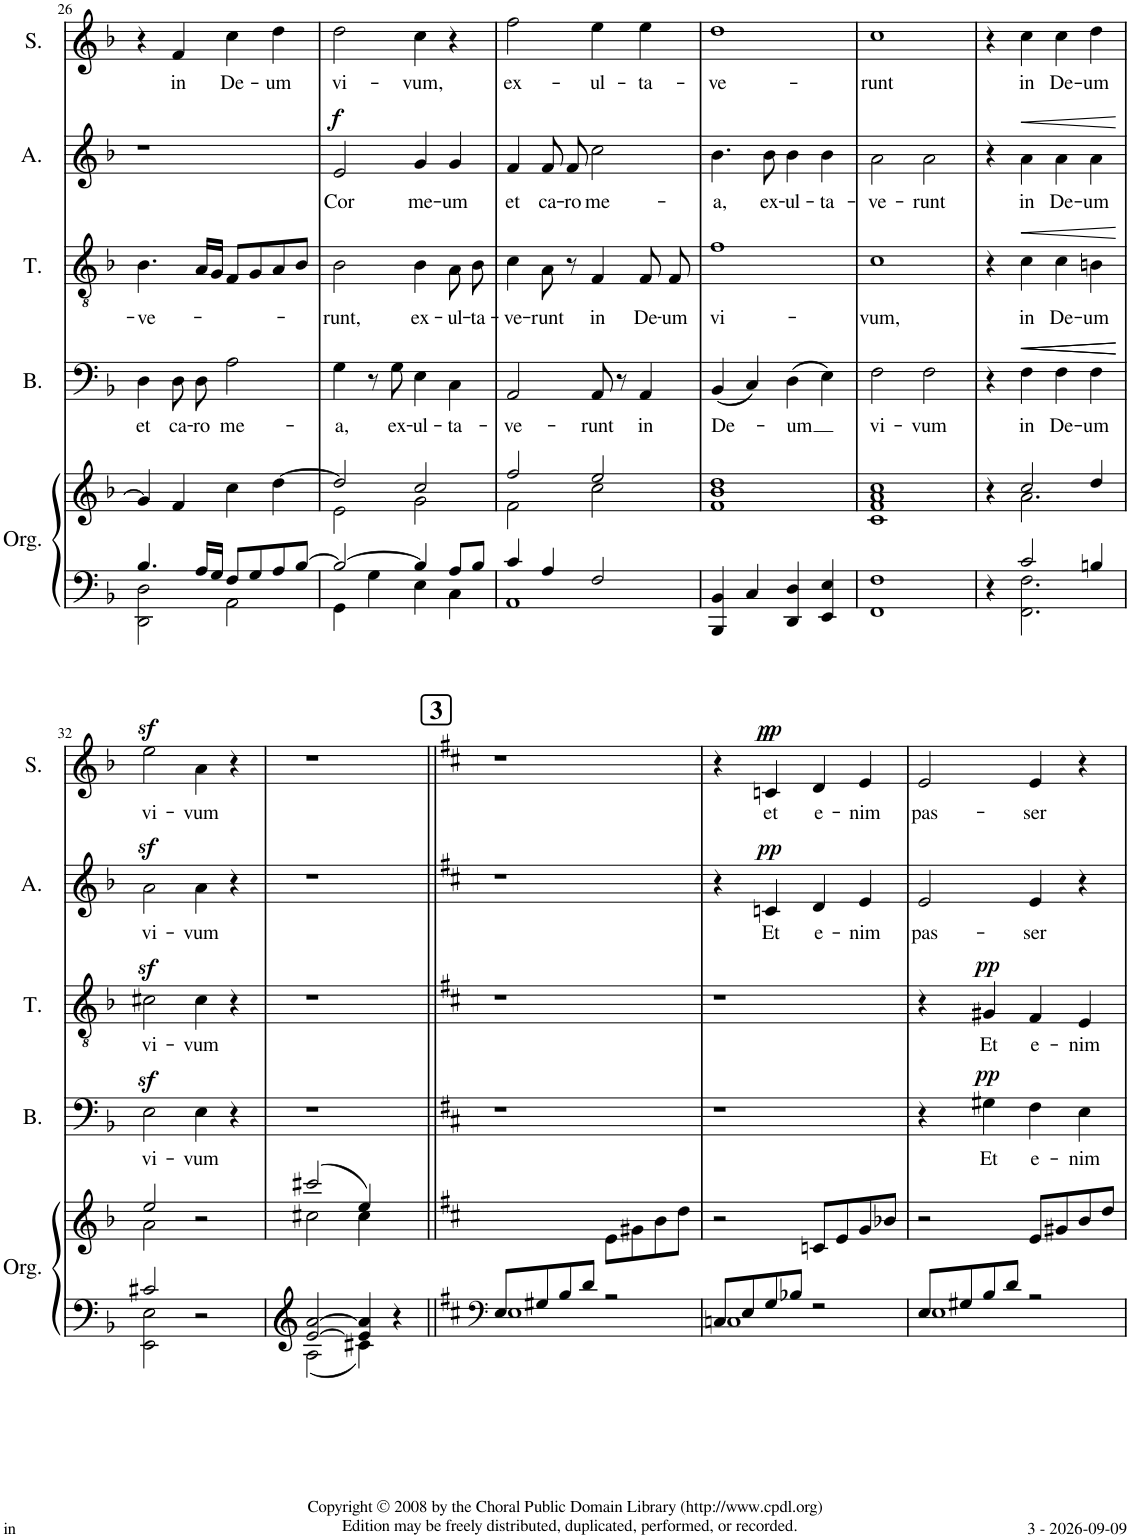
**kern	**kern	**kern	**text	**dynam	**kern	**text	**dynam	**kern	**text	**dynam	**kern	**text	**dynam
*part5	*part5	*part4	*part4	*part4	*part3	*part3	*part3	*part2	*part2	*part2	*part1	*part1	*part1
*staff6	*staff5	*staff4	*staff4	*staff4	*staff3	*staff3	*staff3	*staff2	*staff2	*staff2	*staff1	*staff1	*staff1
*I"Orgue	*	*I"Bass	*	*	*I"Ténor	*	*	*I"Alto	*	*	*I"Soprano	*	*
*I'Org.	*	*I'B.	*	*	*I'T.	*	*	*I'A.	*	*	*I'S.	*	*
!!LO:PB:g=z
*clefF4	*clefG2	*clefF4	*	*	*clefGv2	*	*	*clefG2	*	*	*clefG2	*	*
*k[b-]	*k[b-]	*k[b-]	*	*	*k[b-]	*	*	*k[b-]	*	*	*k[b-]	*	*
*F:	*F:	*F:	*	*	*	*	*	*F:	*	*	*F:	*	*
*M4/4	*M4/4	*M4/4	*	*	*M4/4	*	*	*M4/4	*	*	*M4/4	*	*
=26	=26	=26	=26	=26	=26	=26	=26	=26	=26	=26	=26	=26	=26
*^	*	*	*	*	*	*	*	*	*	*	*	*	*
!	!	!	!	!LO:LY:b	!	!	!LO:LY:b	!	!	!	!	!	!	!
4.B-/	2DD\ 2D\	4g/]	4D\	et	.	4.B-\	-ve-	.	1r	.	.	4r	.	.
!	!	!	!	!LO:LY:b	!	!	!	!	!	!	!	!	!LO:LY:b	!
.	.	4f/	8D\L	ca-	.	.	.	.	.	.	.	4f/	in	.
!	!	!	!	!LO:LY:b	!	!	!	!	!	!	!	!	!	!
16A/LL	.	.	8D\J	-ro	.	16A/LL	.	.	.	.	.	.	.	.
16G/JJ	.	.	.	.	.	16G/JJ	.	.	.	.	.	.	.	.
!	!	!	!	!LO:LY:b	!	!	!	!	!	!	!	!	!LO:LY:b	!
8F/L	2AA\	4cc\	2A\	me-	.	8F/L	.	.	.	.	.	4cc\	De-	.
8G/	.	.	.	.	.	8G/	.	.	.	.	.	.	.	.
!	!	!	!	!	!	!	!	!	!	!	!	!	!LO:LY:b	!
8A/	.	[>4dd\	.	.	.	8A/	.	.	.	.	.	4dd\	-um	.
[>8B-/J	.	.	.	.	.	8B-/J	.	.	.	.	.	.	.	.
=27	=27	=27	=27	=27	=27	=27	=27	=27	=27	=27	=27	=27	=27	=27
*	*	*^	*	*	*	*	*	*	*	*	*	*	*	*
!	!	!	!	!	!LO:LY:b	!	!	!LO:LY:b	!	!	!LO:LY:b	!LO:DY:a	!	!LO:LY:b	!
2B-/_	4GG\	2dd/]	2e\	4G\	-a,	.	2B-\	-runt,	.	2e/	Cor	f	2dd\	vi-	.
.	4G\	.	.	8r	.	.	.	.	.	.	.	.	.	.	.
!	!	!	!	!	!LO:LY:b	!	!	!	!	!	!	!	!	!	!
.	.	.	.	8G\	ex-	.	.	.	.	.	.	.	.	.	.
!	!	!	!	!	!LO:LY:b	!	!	!LO:LY:b	!	!	!LO:LY:b	!	!	!LO:LY:b	!
4B-/]	4E\	2cc/	2g\	4E\	-ul-	.	4B-\	ex-	.	4g/	me-	.	4cc\	-vum,	.
!	!	!	!	!	!LO:LY:b	!	!	!LO:LY:b	!	!	!LO:LY:b	!	!	!	!
8A/L	4C\	.	.	4C\	-ta-	.	8A\	-ul-	.	4g/	-um	.	4r	.	.
!	!	!	!	!	!	!	!	!LO:LY:b	!	!	!	!	!	!	!
8B-/J	.	.	.	.	.	.	8B-\	-ta-	.	.	.	.	.	.	.
=28	=28	=28	=28	=28	=28	=28	=28	=28	=28	=28	=28	=28	=28	=28	=28
!	!	!	!	!	!LO:LY:b	!	!	!LO:LY:b	!	!	!LO:LY:b	!	!	!LO:LY:b	!
4c/	1AA	2ff/	2f\	2AA/	-ve-	.	4c\	-ve-	.	4f/	et	.	2ff\	ex-	.
!	!	!	!	!	!	!	!	!LO:LY:b	!	!	!LO:LY:b	!	!	!	!
4A/	.	.	.	.	.	.	8A\	-runt	.	8f/L	ca-	.	.	.	.
!	!	!	!	!	!	!	!	!	!	!	!LO:LY:b	!	!	!	!
.	.	.	.	.	.	.	8r	.	.	8f/J	-ro	.	.	.	.
!	!	!	!	!	!LO:LY:b	!	!	!LO:LY:b	!	!	!LO:LY:b	!	!	!LO:LY:b	!
2F/	.	2ee/	2cc\	8AA/	-runt	.	4F/	in	.	2cc\	me-	.	4ee\	-ul-	.
.	.	.	.	8r	.	.	.	.	.	.	.	.	.	.	.
!	!	!	!	!	!LO:LY:b	!	!	!LO:LY:b	!	!	!	!	!	!LO:LY:b	!
.	.	.	.	4AA/	in	.	8F/	De-	.	.	.	.	4ee\	-ta-	.
!	!	!	!	!	!	!	!	!LO:LY:b	!	!	!	!	!	!	!
.	.	.	.	.	.	.	8F/	-um	.	.	.	.	.	.	.
*v	*v	*	*	*	*	*	*	*	*	*	*	*	*	*	*
*	*v	*v	*	*	*	*	*	*	*	*	*	*	*	*
=29	=29	=29	=29	=29	=29	=29	=29	=29	=29	=29	=29	=29	=29
!	!	!	!LO:LY:b	!	!	!LO:LY:b	!	!	!LO:LY:b	!	!	!LO:LY:b	!
4BBB-/ 4BB-/	1f 1b- 1dd	(<4BB-/	De-	.	1f	vi-	.	4.b-\	-a,	.	1dd	-ve-	.
4C/	.	4C/)	.	.	.	.	.	.	.	.	.	.	.
!	!	!	!	!	!	!	!	!	!LO:LY:b	!	!	!	!
.	.	.	.	.	.	.	.	8b-\	ex-	.	.	.	.
!	!	!	!LO:LY:b	!	!	!	!	!	!LO:LY:b	!	!	!	!
4DD/ 4D/	.	(>4D\	-um	.	.	.	.	4b-\	-ul-	.	.	.	.
!	!	!	!	!	!	!	!	!	!LO:LY:b	!	!	!	!
4EE/ 4E/	.	4E\)	.	.	.	.	.	4b-\	-ta-	.	.	.	.
=30	=30	=30	=30	=30	=30	=30	=30	=30	=30	=30	=30	=30	=30
!	!	!	!LO:LY:b	!	!	!LO:LY:b	!	!	!LO:LY:b	!	!	!LO:LY:b	!
1FF 1F	1c 1f 1a 1cc	2F\	vi-	.	1c	-vum,	.	2a\	-ve-	.	1cc	-runt	.
!	!	!	!LO:LY:b	!	!	!	!	!	!LO:LY:b	!	!	!	!
.	.	2F\	-vum	.	.	.	.	2a\	-runt	.	.	.	.
=31	=31	=31	=31	=31	=31	=31	=31	=31	=31	=31	=31	=31	=31
*^	*^	*	*	*	*	*	*	*	*	*	*	*	*
4r	4ryy	4r	4ryy	4r	.	.	4r	.	.	4r	.	.	4r	.	.
!	!	!	!	!	!LO:LY:b	!LO:HP:b	!	!LO:LY:b	!LO:HP:b	!	!LO:LY:b	!LO:HP:b	!	!LO:LY:b	!
2c/	2.FF\ 2.F\	2cc/	2.a\	4F\	in	<	4c\	in	<	4a\	in	<	4cc\	in	.
!	!	!	!	!	!LO:LY:b	!LO:HP:b	!	!LO:LY:b	!	!	!LO:LY:b	!	!	!LO:LY:b	!
.	.	.	.	4F\	De-	<	4c\	De-	.	4a\	De-	.	4cc\	De-	.
!	!	!	!	!	!LO:LY:b	!	!	!LO:LY:b	!	!	!LO:LY:b	!	!	!LO:LY:b	!
4Bn/	.	4dd/	.	4F\	-um	.	4Bn\	-um	.	4a\	-um	.	4dd\	-um	.
*v	*v	*	*	*	*	*	*	*	*	*	*	*	*	*	*
*	*v	*v	*	*	*	*	*	*	*	*	*	*	*	*
.	.	.	.	[ [	.	.	[	.	.	[	.	.	.
!!LO:LB:g=z
=32	=32	=32	=32	=32	=32	=32	=32	=32	=32	=32	=32	=32	=32
*^	*^	*	*	*	*	*	*	*	*	*	*	*	*
!	!	!	!	!	!LO:LY:b	!	!	!LO:LY:b	!	!	!LO:LY:b	!	!	!LO:LY:b	!
2c#X/	2EE\ 2E\	2ee/	2a\	2Ez>\	vi-	.	2c#Xz>\	vi-	.	2az>\	vi-	.	2eez>\	vi-	.
!	!	!	!	!	!LO:LY:b	!	!	!LO:LY:b	!	!	!LO:LY:b	!	!	!LO:LY:b	!
2r	2ryy	2r	2ryy	4E\	-vum	.	4c#\	-vum	.	4a\	-vum	.	4a\	-vum	.
.	.	.	.	4r	.	.	4r	.	.	4r	.	.	4r	.	.
=33	=33	=33	=33	=33	=33	=33	=33	=33	=33	=33	=33	=33	=33	=33	=33
[>2e/ [>2a/	2A\	(>2ccc#X/	2cc#X\	1r	.	.	1r	.	.	1r	.	.	1r	.	.
4e/] 4a/]	4c#X\	4ee/)	4cc#\	.	.	.	.	.	.	.	.	.	.	.	.
4r	4ryy	4ryy	4ryy	.	.	.	.	.	.	.	.	.	.	.	.
!!LO:REH:place=s1:a:B:cj:fs=14:t=3
=34||	=34||	=34||	=34||	=34||	=34||	=34||	=34||	=34||	=34||	=34||	=34||	=34||	=34||	=34||	=34||
*clefF4	*	*	*	*	*	*	*	*	*	*	*	*	*	*	*
*k[f#c#]	*	*k[f#c#]	*	*k[f#c#]	*	*	*k[f#c#]	*	*	*k[f#c#]	*	*	*k[f#c#]	*	*
*D:	*	*D:	*	*D:	*	*	*	*	*	*D:	*	*	*D:	*	*
8E/L	1E	1ryy	2ryy	1r	.	.	1r	.	.	1r	.	.	1r	.	.
8G#X/	.	.	.	.	.	.	.	.	.	.	.	.	.	.	.
8B/	.	.	.	.	.	.	.	.	.	.	.	.	.	.	.
8d/J	.	.	.	.	.	.	.	.	.	.	.	.	.	.	.
2r	.	.	8e\L	.	.	.	.	.	.	.	.	.	.	.	.
.	.	.	8g#X\	.	.	.	.	.	.	.	.	.	.	.	.
.	.	.	8b\	.	.	.	.	.	.	.	.	.	.	.	.
.	.	.	8dd\J	.	.	.	.	.	.	.	.	.	.	.	.
*	*	*v	*v	*	*	*	*	*	*	*	*	*	*	*	*
=35	=35	=35	=35	=35	=35	=35	=35	=35	=35	=35	=35	=35	=35	=35
8Cn/L	1C	2r	1r	.	.	1r	.	.	4r	.	.	4r	.	.
8E/	.	.	.	.	.	.	.	.	.	.	.	.	.	.
!	!	!	!	!	!	!	!	!	!	!LO:LY:b	!LO:DY:a	!	!LO:LY:b	!LO:DY:a
!	!	!	!	!	!	!	!	!	!	!	!	!	!	!LO:DY:n=1:a
8G/	.	.	.	.	.	.	.	.	4cn/	Et	pp	4cn/	et	p pp
8B-X/J	.	.	.	.	.	.	.	.	.	.	.	.	.	.
!	!	!	!	!	!	!	!	!	!	!LO:LY:b	!	!	!LO:LY:b	!
2r	.	8cn/L	.	.	.	.	.	.	4d/	e-	.	4d/	e-	.
.	.	8e/	.	.	.	.	.	.	.	.	.	.	.	.
!	!	!	!	!	!	!	!	!	!	!LO:LY:b	!	!	!LO:LY:b	!
.	.	8g/	.	.	.	.	.	.	4e/	-nim	.	4e/	-nim	.
.	.	8b-X/J	.	.	.	.	.	.	.	.	.	.	.	.
=36	=36	=36	=36	=36	=36	=36	=36	=36	=36	=36	=36	=36	=36	=36
!	!	!	!	!	!	!	!	!	!	!LO:LY:b	!	!	!LO:LY:b	!
8E/L	1E	2r	4r	.	.	4r	.	.	2e/	pas-	.	2e/	pas-	.
8G#X/	.	.	.	.	.	.	.	.	.	.	.	.	.	.
!	!	!	!	!LO:LY:b	!LO:DY:a	!	!LO:LY:b	!LO:DY:a	!	!	!	!	!	!
8B/	.	.	4G#X\	Et	pp	4G#X/	Et	pp	.	.	.	.	.	.
8d/J	.	.	.	.	.	.	.	.	.	.	.	.	.	.
!	!	!	!	!LO:LY:b	!	!	!LO:LY:b	!	!	!LO:LY:b	!	!	!LO:LY:b	!
2r	.	8e/L	4F#\	e-	.	4F#/	e-	.	4e/	-ser	.	4e/	-ser	.
.	.	8g#X/	.	.	.	.	.	.	.	.	.	.	.	.
!	!	!	!	!LO:LY:b	!	!	!LO:LY:b	!	!	!	!	!	!	!
.	.	8b/	4E\	-nim	.	4E/	-nim	.	4r	.	.	4r	.	.
.	.	8dd/J	.	.	.	.	.	.	.	.	.	.	.	.
*v	*v	*	*	*	*	*	*	*	*	*	*	*	*	*
=	=	=	=	=	=	=	=	=	=	=	=	=	=
*-	*-	*-	*-	*-	*-	*-	*-	*-	*-	*-	*-	*-	*-
